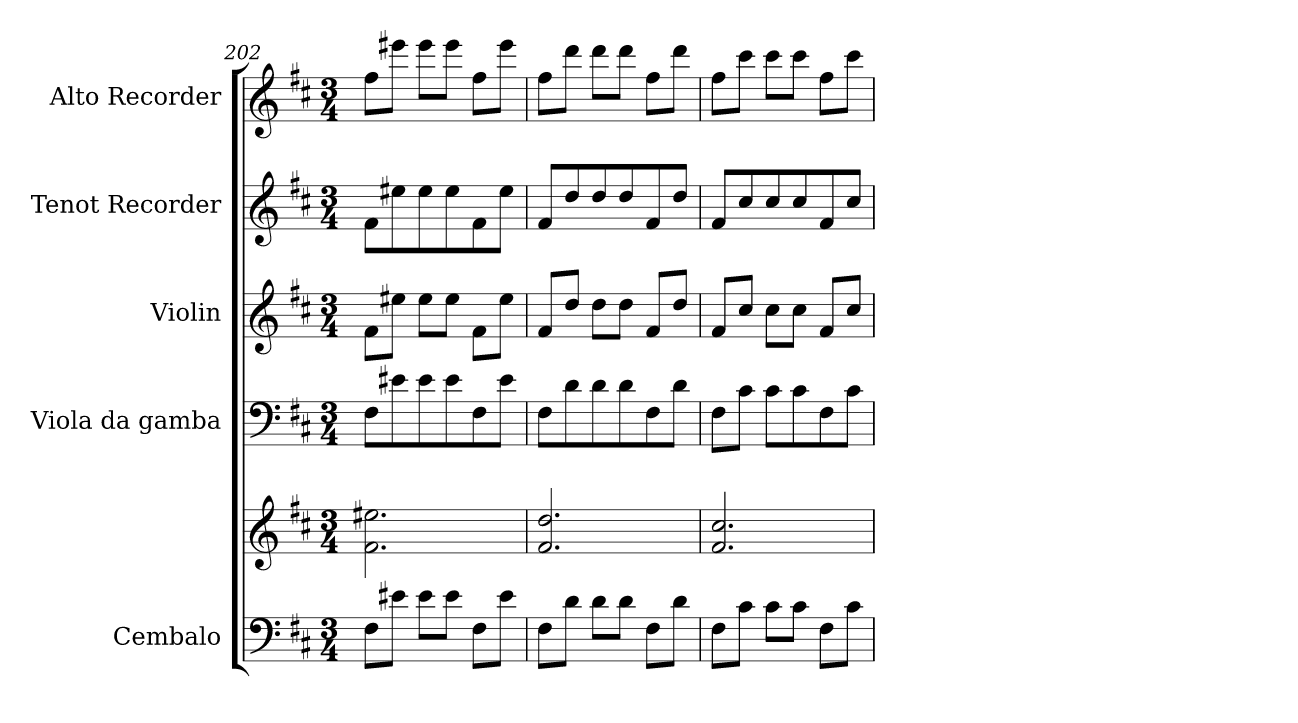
**kern	**kern	**kern	**kern	**kern	**kern
*part5	*part5	*part4	*part3	*part2	*part1
*staff6	*staff5	*staff4	*staff3	*staff2	*staff1
*I"Cembalo	*	*I"Viola da gamba	*I"Violin	*I"Tenot Recorder	*I"Alto Recorder
*	*	*I'Vla. d. g.	*I'Vln.	*I'T. Rec.	*I'A. Rec
*clefF4	*clefG2	*clefF4	*clefG2	*clefG2	*clefG2
*k[f#c#]	*k[f#c#]	*k[f#c#]	*k[f#c#]	*k[f#c#]	*k[f#c#]
*M3/4	*M3/4	*M3/4	*M3/4	*M3/4	*M3/4
=202	=202	=202	=202	=202	=202
8F#\L	2.f#\ 2.ee#X\	8F#\L	8f#\L	8f#\L	8ff#\L
8e#X\J	.	8e#X\	8ee#X\J	8ee#X\	8eee#X\J
8e#\L	.	8e#\	8ee#\L	8ee#\	8eee#\L
8e#\J	.	8e#\	8ee#\J	8ee#\	8eee#\J
8F#\L	.	8F#\	8f#\L	8f#\	8ff#\L
8e#\J	.	8e#\J	8ee#\J	8ee#\J	8eee#\J
=203	=203	=203	=203	=203	=203
8F#\L	2.f#/ 2.dd/	8F#\L	8f#/L	8f#/L	8ff#\L
8d\J	.	8d\	8dd/J	8dd/	8ddd\J
8d\L	.	8d\	8dd\L	8dd/	8ddd\L
8d\J	.	8d\	8dd\J	8dd/	8ddd\J
8F#\L	.	8F#\	8f#/L	8f#/	8ff#\L
8d\J	.	8d\J	8dd/J	8dd/J	8ddd\J
=204	=204	=204	=204	=204	=204
8F#\L	2.f#/ 2.cc#/	8F#\L	8f#/L	8f#/L	8ff#\L
8c#\J	.	8c#\J	8cc#/J	8cc#/	8ccc#\J
8c#\L	.	8c#\L	8cc#\L	8cc#/	8ccc#\L
8c#\J	.	8c#\	8cc#\J	8cc#/	8ccc#\J
8F#\L	.	8F#\	8f#/L	8f#/	8ff#\L
8c#\J	.	8c#\J	8cc#/J	8cc#/J	8ccc#\J
=	=	=	=	=	=
*-	*-	*-	*-	*-	*-
